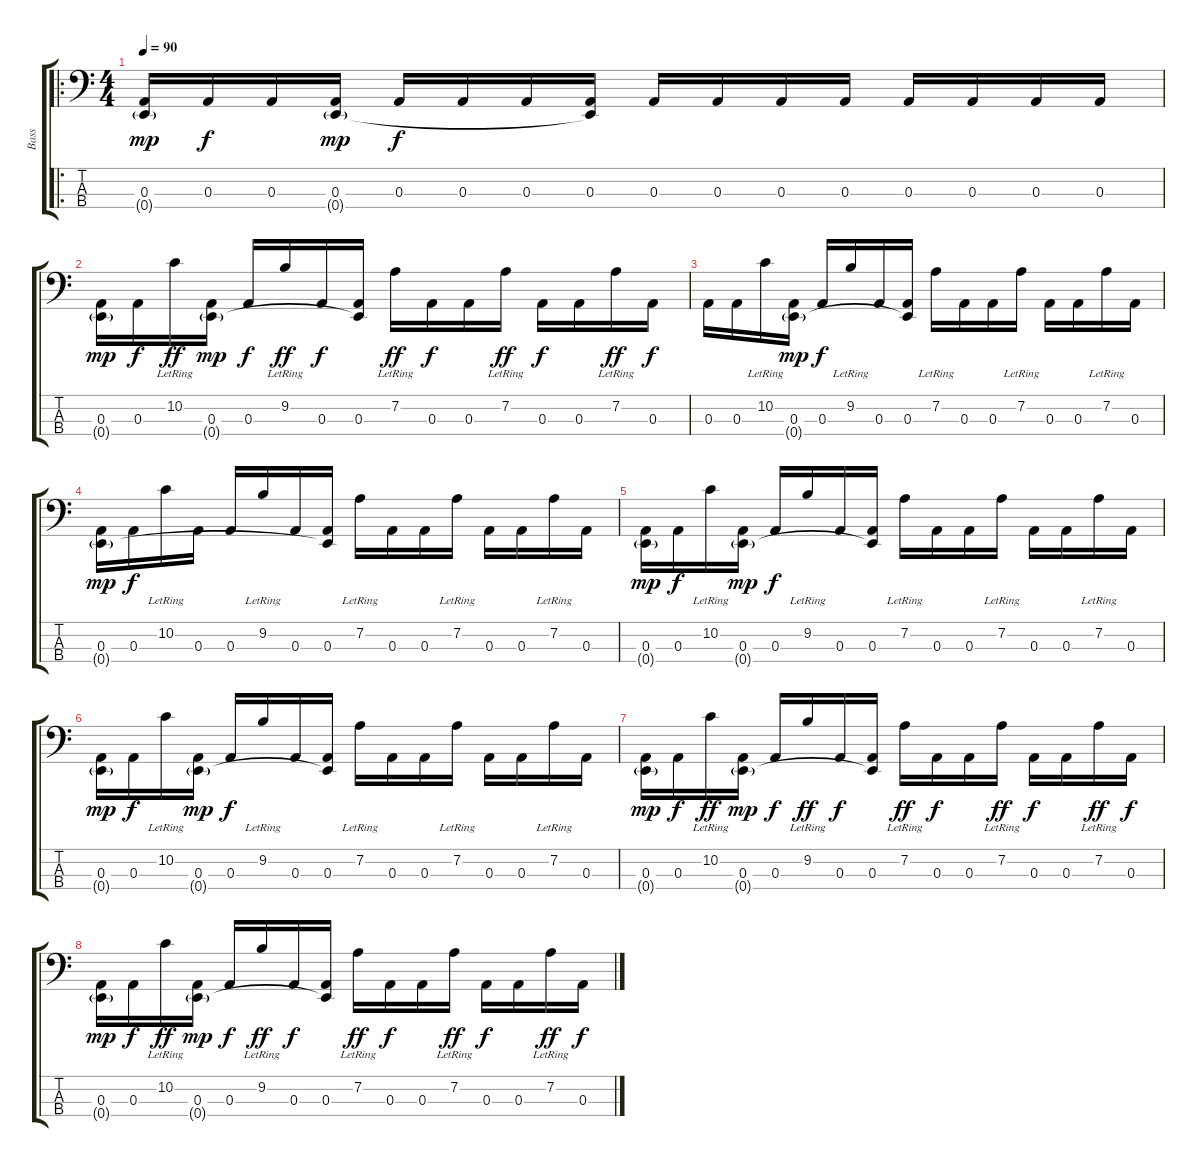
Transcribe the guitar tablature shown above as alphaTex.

\track ("Bass" "Bass") {instrument electricbassfinger}
\staff {score tabs}
\tuning (G2 D2 A1 E1) {hide}
\ro
\ts (4 4)
\tempo 90
\clef f4
\ks c
(0.3 0.4{g}).16{dy mp instrument electricbassfinger} 0.3.16{dy f} 0.3.16 (0.3 0.4{g}).16{dy mp} 0.3.16{dy f} 0.3.16 0.3.16 (0.3 0.4{t}).16 0.3.16 0.3.16 0.3.16 0.3.16 0.3.16 0.3.16 0.3.16 0.3.16 |
(0.3 0.4{g}).16{dy mp} 0.3.16{dy f} 10.2{lr}.16{dy ff} (0.3 0.4{g}).16{dy mp} 0.3.16{dy f} 9.2{lr}.16{dy ff} 0.3.16{dy f} (0.3 0.4{t}).16 7.2{lr}.16{dy ff} 0.3.16{dy f} 0.3.16 7.2{lr}.16{dy ff} 0.3.16{dy f} 0.3.16 7.2{lr}.16{dy ff} 0.3.16{dy f} |
0.3.16 0.3.16 10.2{lr}.16 (0.3 0.4{g}).16{dy mp} 0.3.16{dy f} 9.2{lr}.16 0.3.16 (0.3 0.4{t}).16 7.2{lr}.16 0.3.16 0.3.16 7.2{lr}.16 0.3.16 0.3.16 7.2{lr}.16 0.3.16 |
(0.3 0.4{g}).16{dy mp} 0.3.16{dy f} 10.2{lr}.16 0.3.16 0.3.16 9.2{lr}.16 0.3.16 (0.3 0.4{t}).16 7.2{lr}.16 0.3.16 0.3.16 7.2{lr}.16 0.3.16 0.3.16 7.2{lr}.16 0.3.16 |
(0.3 0.4{g}).16{dy mp} 0.3.16{dy f} 10.2{lr}.16 (0.3 0.4{g}).16{dy mp} 0.3.16{dy f} 9.2{lr}.16 0.3.16 (0.3 0.4{t}).16 7.2{lr}.16 0.3.16 0.3.16 7.2{lr}.16 0.3.16 0.3.16 7.2{lr}.16 0.3.16 |
(0.3 0.4{g}).16{dy mp} 0.3.16{dy f} 10.2{lr}.16 (0.3 0.4{g}).16{dy mp} 0.3.16{dy f} 9.2{lr}.16 0.3.16 (0.3 0.4{t}).16 7.2{lr}.16 0.3.16 0.3.16 7.2{lr}.16 0.3.16 0.3.16 7.2{lr}.16 0.3.16 |
(0.3 0.4{g}).16{dy mp} 0.3.16{dy f} 10.2{lr}.16{dy ff} (0.3 0.4{g}).16{dy mp} 0.3.16{dy f} 9.2{lr}.16{dy ff} 0.3.16{dy f} (0.3 0.4{t}).16 7.2{lr}.16{dy ff} 0.3.16{dy f} 0.3.16 7.2{lr}.16{dy ff} 0.3.16{dy f} 0.3.16 7.2{lr}.16{dy ff} 0.3.16{dy f} |
(0.3 0.4{g}).16{dy mp} 0.3.16{dy f} 10.2{lr}.16{dy ff} (0.3 0.4{g}).16{dy mp} 0.3.16{dy f} 9.2{lr}.16{dy ff} 0.3.16{dy f} (0.3 0.4{t}).16 7.2{lr}.16{dy ff} 0.3.16{dy f} 0.3.16 7.2{lr}.16{dy ff} 0.3.16{dy f} 0.3.16 7.2{lr}.16{dy ff} 0.3.16{dy f}
